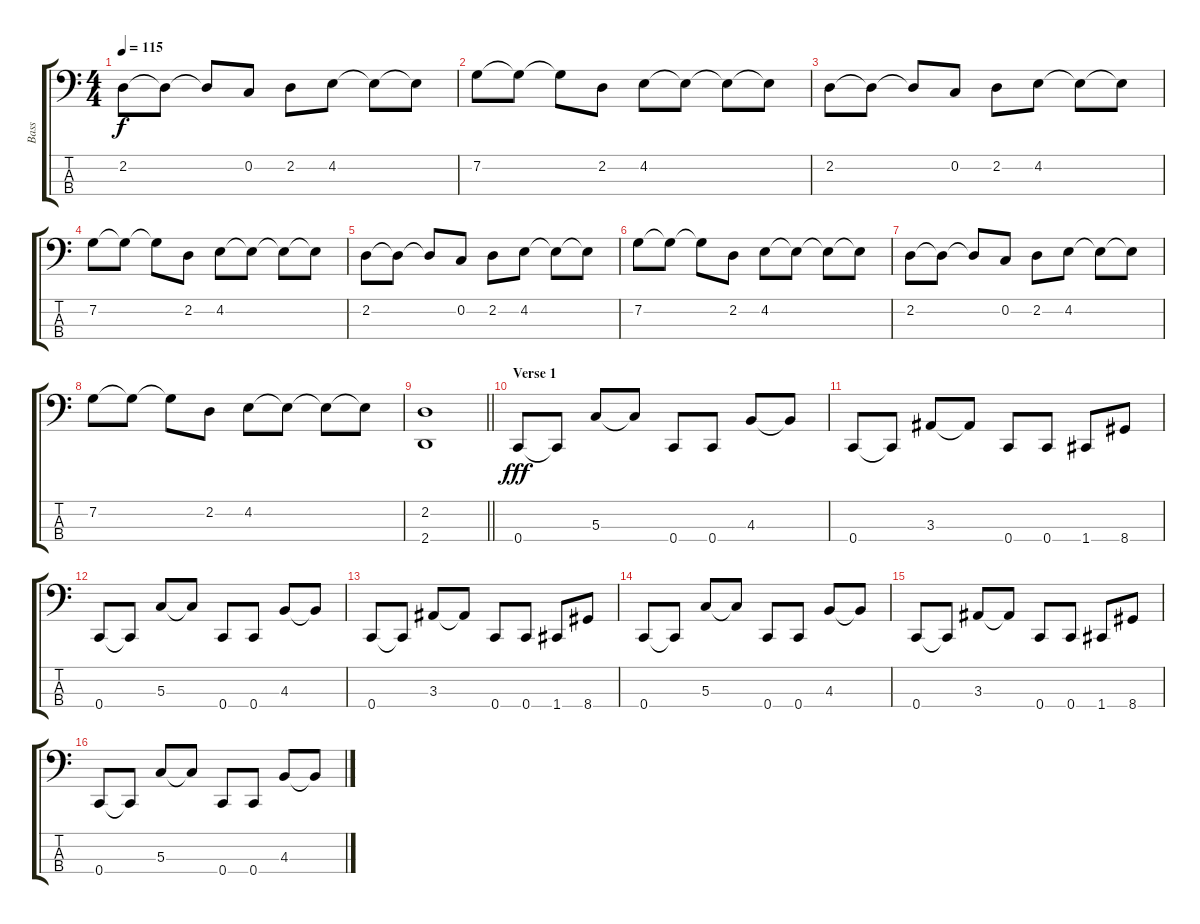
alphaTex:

\track ("Bass" "Bass") {instrument electricbassfinger}
\staff {score tabs}
\tuning (F2 C2 G1 C1) {hide}
\ts (4 4)
\tempo 115
\clef f4
\ks c
2.2.8{dy f} 2.2{t}.8 2.2{t}.8 0.2.8 2.2.8 4.2.8 4.2{t}.8 4.2{t}.8 |
7.2.8 7.2{t}.8 7.2{t}.8 2.2.8 4.2.8 4.2{t}.8 4.2{t}.8 4.2{t}.8 |
2.2.8 2.2{t}.8 2.2{t}.8 0.2.8 2.2.8 4.2.8 4.2{t}.8 4.2{t}.8 |
7.2.8 7.2{t}.8 7.2{t}.8 2.2.8 4.2.8 4.2{t}.8 4.2{t}.8 4.2{t}.8 |
2.2.8 2.2{t}.8 2.2{t}.8 0.2.8 2.2.8 4.2.8 4.2{t}.8 4.2{t}.8 |
7.2.8 7.2{t}.8 7.2{t}.8 2.2.8 4.2.8 4.2{t}.8 4.2{t}.8 4.2{t}.8 |
2.2.8 2.2{t}.8 2.2{t}.8 0.2.8 2.2.8 4.2.8 4.2{t}.8 4.2{t}.8 |
7.2.8 7.2{t}.8 7.2{t}.8 2.2.8 4.2.8 4.2{t}.8 4.2{t}.8 4.2{t}.8 |
\barLineRight lightlight
(2.2 2.4).1 |
\section ("" "Verse 1")
0.4.8{dy fff} 0.4{t}.8 5.3.8 5.3{t}.8 0.4.8 0.4.8 4.3.8 4.3{t}.8 |
0.4.8 0.4{t}.8 3.3.8 3.3{t}.8 0.4.8 0.4.8 1.4.8 8.4.8 |
0.4.8 0.4{t}.8 5.3.8 5.3{t}.8 0.4.8 0.4.8 4.3.8 4.3{t}.8 |
0.4.8 0.4{t}.8 3.3.8 3.3{t}.8 0.4.8 0.4.8 1.4.8 8.4.8 |
0.4.8 0.4{t}.8 5.3.8 5.3{t}.8 0.4.8 0.4.8 4.3.8 4.3{t}.8 |
0.4.8 0.4{t}.8 3.3.8 3.3{t}.8 0.4.8 0.4.8 1.4.8 8.4.8 |
0.4.8 0.4{t}.8 5.3.8 5.3{t}.8 0.4.8 0.4.8 4.3.8 4.3{t}.8
